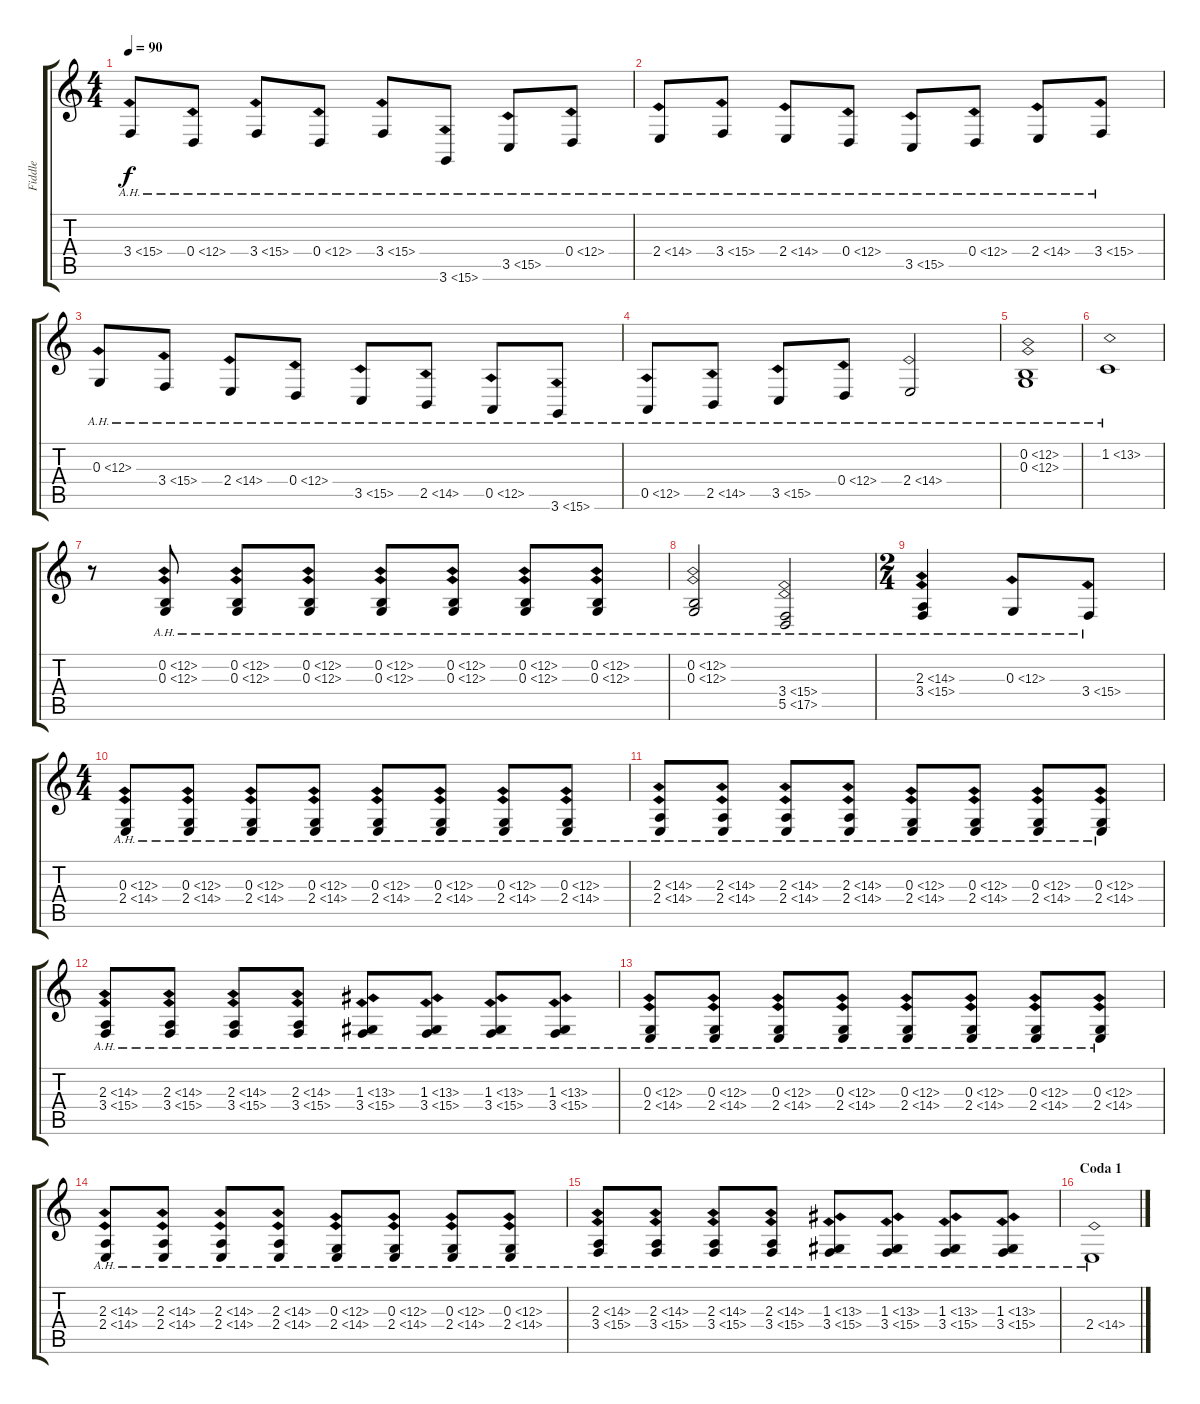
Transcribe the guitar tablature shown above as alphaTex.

\track ("Fiddle" "Fiddle") {instrument fiddle}
\staff {score tabs}
\tuning (E4 B3 G3 D3 A2 E2) {hide}
\ts (4 4)
\tempo 90
\clef g2
\ks c
3.4{ah 12}.8{dy f volume 16} 0.4{ah 12}.8 3.4{ah 12}.8 0.4{ah 12}.8 3.4{ah 12}.8 3.6{ah 12}.8 3.5{ah 12}.8 0.4{ah 12}.8 |
2.4{ah 12}.8 3.4{ah 12}.8 2.4{ah 12}.8 0.4{ah 12}.8 3.5{ah 12}.8 0.4{ah 12}.8 2.4{ah 12}.8 3.4{ah 12}.8 |
0.3{ah 12}.8 3.4{ah 12}.8 2.4{ah 12}.8 0.4{ah 12}.8 3.5{ah 12}.8 2.5{ah 12}.8 0.5{ah 12}.8 3.6{ah 12}.8 |
0.5{ah 12}.8 2.5{ah 12}.8 3.5{ah 12}.8 0.4{ah 12}.8 2.4{ah 12}.2 |
(0.2{ah 12} 0.3{ah 12}).1 |
1.2{ah 12}.1 |
r.8 (0.2{ah 12} 0.3{ah 12}).8 (0.2{ah 12} 0.3{ah 12}).8 (0.2{ah 12} 0.3{ah 12}).8 (0.2{ah 12} 0.3{ah 12}).8 (0.2{ah 12} 0.3{ah 12}).8 (0.2{ah 12} 0.3{ah 12}).8 (0.2{ah 12} 0.3{ah 12}).8 |
(0.2{ah 12} 0.3{ah 12}).2 (3.4{ah 12} 5.5{ah 12}).2 |
\ts (2 4)
(2.3{ah 12} 3.4{ah 12}).4 0.3{ah 12}.8 3.4{ah 12}.8 |
\ts (4 4)
(0.3{ah 12} 2.4{ah 12}).8 (0.3{ah 12} 2.4{ah 12}).8 (0.3{ah 12} 2.4{ah 12}).8 (0.3{ah 12} 2.4{ah 12}).8 (0.3{ah 12} 2.4{ah 12}).8 (0.3{ah 12} 2.4{ah 12}).8 (0.3{ah 12} 2.4{ah 12}).8 (0.3{ah 12} 2.4{ah 12}).8 |
(2.3{ah 12} 2.4{ah 12}).8 (2.3{ah 12} 2.4{ah 12}).8 (2.3{ah 12} 2.4{ah 12}).8 (2.3{ah 12} 2.4{ah 12}).8 (0.3{ah 12} 2.4{ah 12}).8 (0.3{ah 12} 2.4{ah 12}).8 (0.3{ah 12} 2.4{ah 12}).8 (0.3{ah 12} 2.4{ah 12}).8 |
(2.3{ah 12} 3.4{ah 12}).8 (2.3{ah 12} 3.4{ah 12}).8 (2.3{ah 12} 3.4{ah 12}).8 (2.3{ah 12} 3.4{ah 12}).8 (1.3{ah 12} 3.4{ah 12}).8 (1.3{ah 12} 3.4{ah 12}).8 (1.3{ah 12} 3.4{ah 12}).8 (1.3{ah 12} 3.4{ah 12}).8 |
(0.3{ah 12} 2.4{ah 12}).8 (0.3{ah 12} 2.4{ah 12}).8 (0.3{ah 12} 2.4{ah 12}).8 (0.3{ah 12} 2.4{ah 12}).8 (0.3{ah 12} 2.4{ah 12}).8 (0.3{ah 12} 2.4{ah 12}).8 (0.3{ah 12} 2.4{ah 12}).8 (0.3{ah 12} 2.4{ah 12}).8 |
(2.3{ah 12} 2.4{ah 12}).8 (2.3{ah 12} 2.4{ah 12}).8 (2.3{ah 12} 2.4{ah 12}).8 (2.3{ah 12} 2.4{ah 12}).8 (0.3{ah 12} 2.4{ah 12}).8 (0.3{ah 12} 2.4{ah 12}).8 (0.3{ah 12} 2.4{ah 12}).8 (0.3{ah 12} 2.4{ah 12}).8 |
(2.3{ah 12} 3.4{ah 12}).8 (2.3{ah 12} 3.4{ah 12}).8 (2.3{ah 12} 3.4{ah 12}).8 (2.3{ah 12} 3.4{ah 12}).8 (1.3{ah 12} 3.4{ah 12}).8 (1.3{ah 12} 3.4{ah 12}).8 (1.3{ah 12} 3.4{ah 12}).8 (1.3{ah 12} 3.4{ah 12}).8 |
\section ("" "Coda 1")
2.4{ah 12}.1
